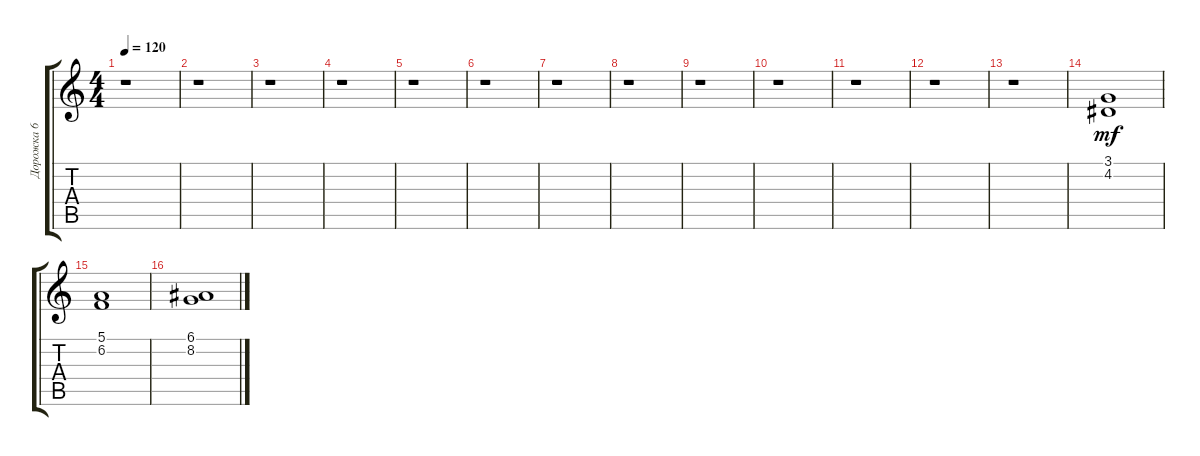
\track ("Дорожка 6" "Дорожка 6") {instrument stringensemble2}
\staff {score tabs}
\tuning (E4 B3 G3 D3 A2 E2) {hide}
\ts (4 4)
\tempo 120
\clef g2
\ks c
r.1{dy mf} |
r.1 |
r.1 |
r.1 |
r.1 |
r.1 |
r.1 |
r.1 |
r.1 |
r.1 |
r.1 |
r.1 |
r.1 |
(3.1 4.2).1 |
(5.1 6.2).1 |
(6.1 8.2).1
